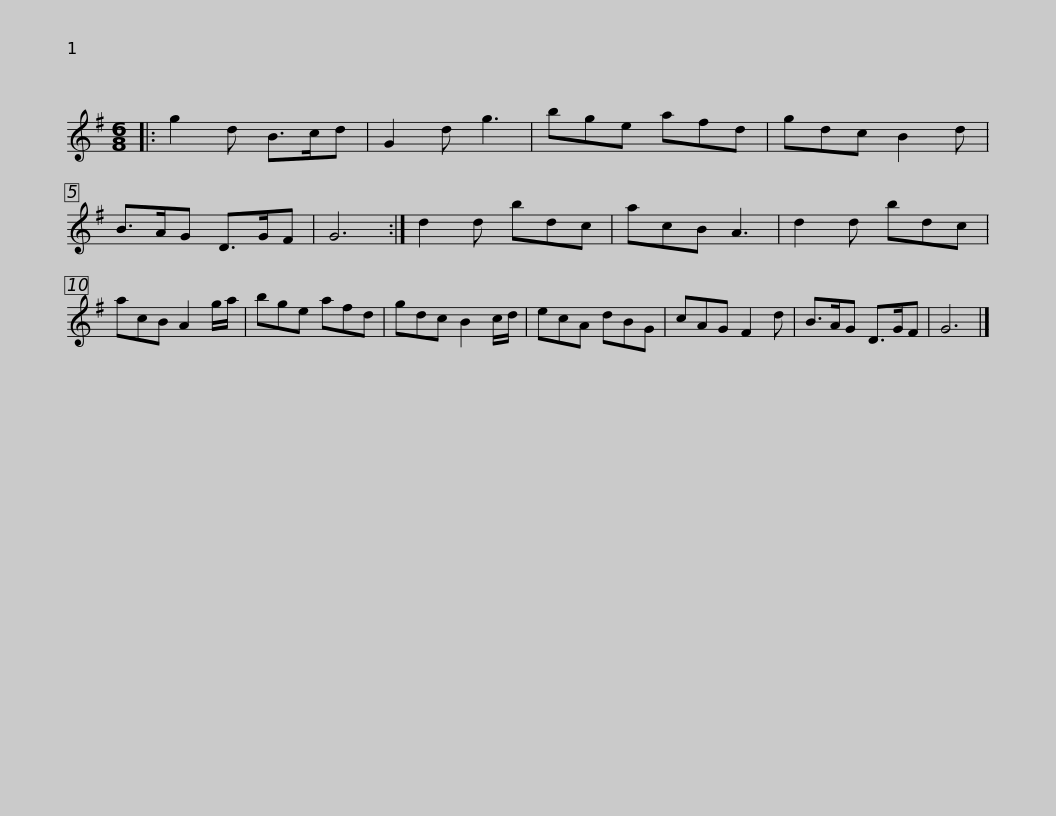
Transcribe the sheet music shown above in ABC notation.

X:1
L:1/8
M:6/8
I:linebreak $
K:G
V:1 treble
V:1
|: g2 d B>cd | G2 d g3 | bge afd | gdc B2 d | B>AG D>GF | %5
 G6 :| d2 d bdc | acB A3 |$ d2 d bdc | acB A2 g/a/ | %10
 bge afd | gdc B2 c/d/ | ecA dBG | cAG F2 d | B>AG D>GF | %15
 G6 |] %16
